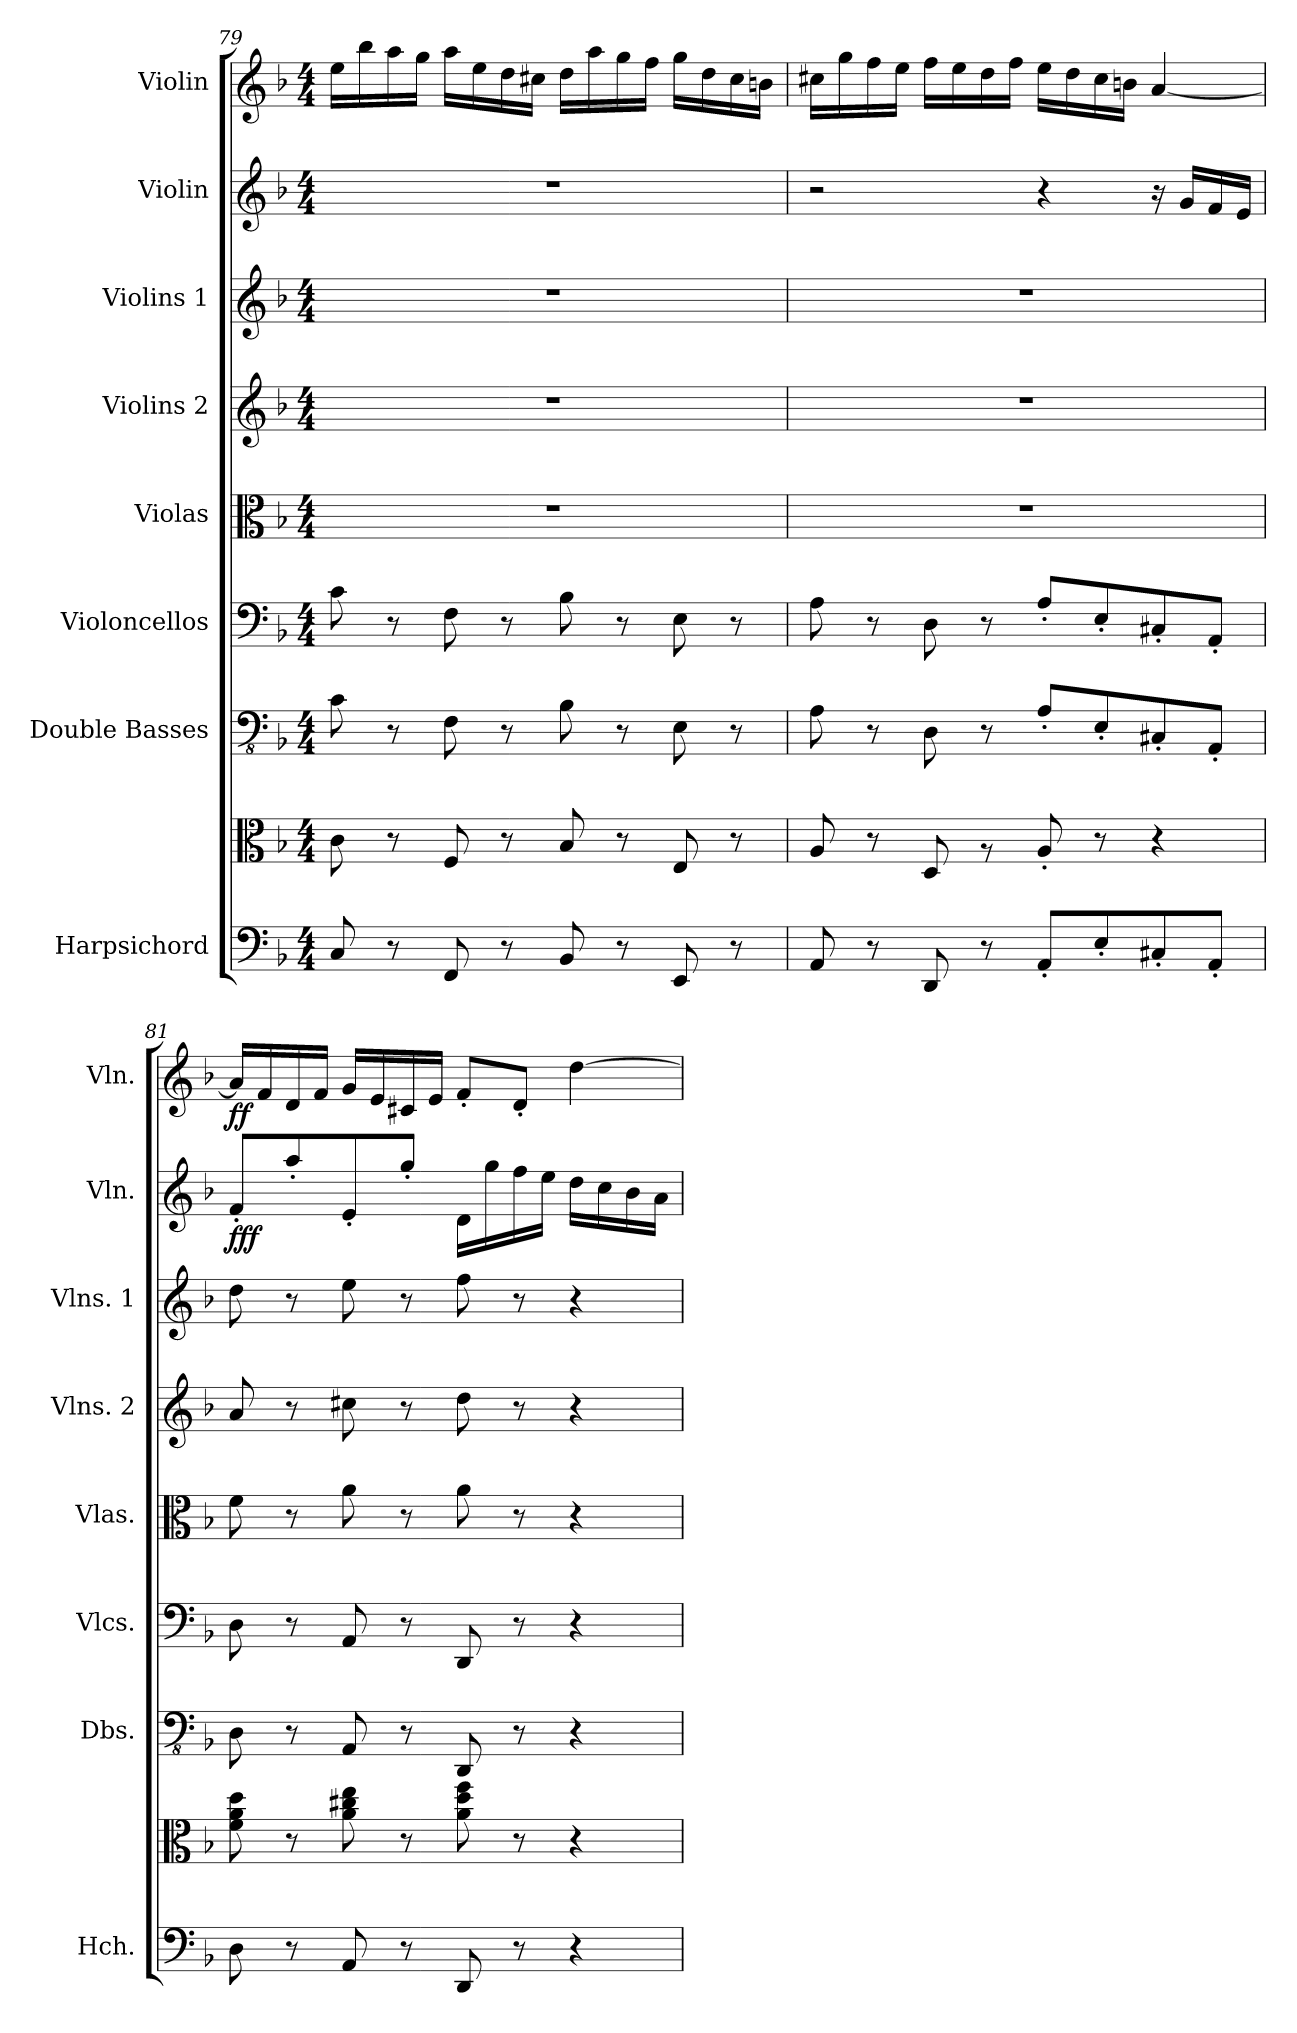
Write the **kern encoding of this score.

**kern	**kern	**kern	**kern	**kern	**kern	**kern	**kern	**dynam	**kern	**dynam
*part8	*part8	*part7	*part6	*part5	*part4	*part3	*part2	*part2	*part1	*part1
*staff9	*staff8	*staff7	*staff6	*staff5	*staff4	*staff3	*staff2	*staff2	*staff1	*staff1
*I"Harpsichord	*	*I"Double Basses	*I"Violoncellos	*I"Violas	*I"Violins 2	*I"Violins 1	*I"Violin	*	*I"Violin	*
*I'Hch.	*	*I'Dbs.	*I'Vlcs.	*I'Vlas.	*I'Vlns. 2	*I'Vlns. 1	*I'Vln.	*	*I'Vln.	*
*clefF4	*clefC3	*clefFv4	*clefF4	*clefC3	*clefG2	*clefG2	*clefG2	*	*clefG2	*
*k[b-]	*k[b-]	*k[b-]	*k[b-]	*k[b-]	*k[b-]	*k[b-]	*k[b-]	*	*k[b-]	*
*F:	*F:	*F:	*F:	*F:	*F:	*F:	*F:	*	*F:	*
*M4/4	*M4/4	*M4/4	*M4/4	*M4/4	*M4/4	*M4/4	*M4/4	*	*M4/4	*
=79	=79	=79	=79	=79	=79	=79	=79	=79	=79	=79
8C/	8c\	8C\	8c\	1r	1r	1r	1r	.	16ee\LL	.
.	.	.	.	.	.	.	.	.	16bb-\	.
8r	8r	8r	8r	.	.	.	.	.	16aa\	.
.	.	.	.	.	.	.	.	.	16gg\JJ	.
8FF/	8F/	8FF\	8F\	.	.	.	.	.	16aa\LL	.
.	.	.	.	.	.	.	.	.	16ee\	.
8r	8r	8r	8r	.	.	.	.	.	16dd\	.
.	.	.	.	.	.	.	.	.	16cc#X\JJ	.
8BB-/	8B-/	8BB-\	8B-\	.	.	.	.	.	16dd\LL	.
.	.	.	.	.	.	.	.	.	16aa\	.
8r	8r	8r	8r	.	.	.	.	.	16gg\	.
.	.	.	.	.	.	.	.	.	16ff\JJ	.
8EE/	8E/	8EE\	8E\	.	.	.	.	.	16gg\LL	.
.	.	.	.	.	.	.	.	.	16dd\	.
8r	8r	8r	8r	.	.	.	.	.	16cc#\	.
.	.	.	.	.	.	.	.	.	16bn\JJ	.
!!LO:PB:g=z
=80	=80	=80	=80	=80	=80	=80	=80	=80	=80	=80
8AA/	8A/	8AA\	8A\	1r	1r	1r	2r	.	16cc#X\LL	.
.	.	.	.	.	.	.	.	.	16gg\	.
8r	8r	8r	8r	.	.	.	.	.	16ff\	.
.	.	.	.	.	.	.	.	.	16ee\JJ	.
8DD/	8D/	8DD\	8D\	.	.	.	.	.	16ff\LL	.
.	.	.	.	.	.	.	.	.	16ee\	.
8r	8rA	8r	8r	.	.	.	.	.	16dd\	.
.	.	.	.	.	.	.	.	.	16ff\JJ	.
8AA'/L	8A'/	8AA'/L	8A'/L	.	.	.	4r	.	16ee\LL	.
.	.	.	.	.	.	.	.	.	16dd\	.
8E'/	8r	8EE'/	8E'/	.	.	.	.	.	16cc#\	.
.	.	.	.	.	.	.	.	.	16bn\JJ	.
8C#X'/	4r	8CC#X'/	8C#X'/	.	.	.	16r	.	[4a/	.
.	.	.	.	.	.	.	16g/LL	.	.	.
8AA'/J	.	8AAA'/J	8AA'/J	.	.	.	16f/	.	.	.
.	.	.	.	.	.	.	16e/JJ	.	.	.
=81	=81	=81	=81	=81	=81	=81	=81	=81	=81	=81
!	!	!	!	!	!	!	!	!LO:DY:b	!	!LO:DY:b
8D\	8f\ 8a\ 8dd\	8DD\	8D\	8f\	8a/	8dd\	8f'/L	fff	16a/LL]	ff
.	.	.	.	.	.	.	.	.	16f/	.
8r	8r	8r	8r	8r	8r	8r	8aa'/	.	16d/	.
.	.	.	.	.	.	.	.	.	16f/JJ	.
8AA/	8a\ 8cc#X\ 8ee\	8AAA/	8AA/	8a\	8cc#X\	8ee\	8e'/	.	16g/LL	.
.	.	.	.	.	.	.	.	.	16e/	.
8r	8r	8r	8r	8r	8r	8r	8gg'/J	.	16c#X/	.
.	.	.	.	.	.	.	.	.	16e/JJ	.
8DD/	8a\ 8dd\ 8ff\	8DDD/	8DD/	8a\	8dd\	8ff\	16d\LL	.	8f'/L	.
.	.	.	.	.	.	.	16gg\	.	.	.
8r	8r	8r	8r	8r	8r	8r	16ff\	.	8d'/J	.
.	.	.	.	.	.	.	16ee\JJ	.	.	.
4r	4r	4r	4r	4r	4r	4r	16dd\LL	.	[4dd\	.
.	.	.	.	.	.	.	16cc\	.	.	.
.	.	.	.	.	.	.	16b-\	.	.	.
.	.	.	.	.	.	.	16a\JJ	.	.	.
=	=	=	=	=	=	=	=	=	=	=
*-	*-	*-	*-	*-	*-	*-	*-	*-	*-	*-
